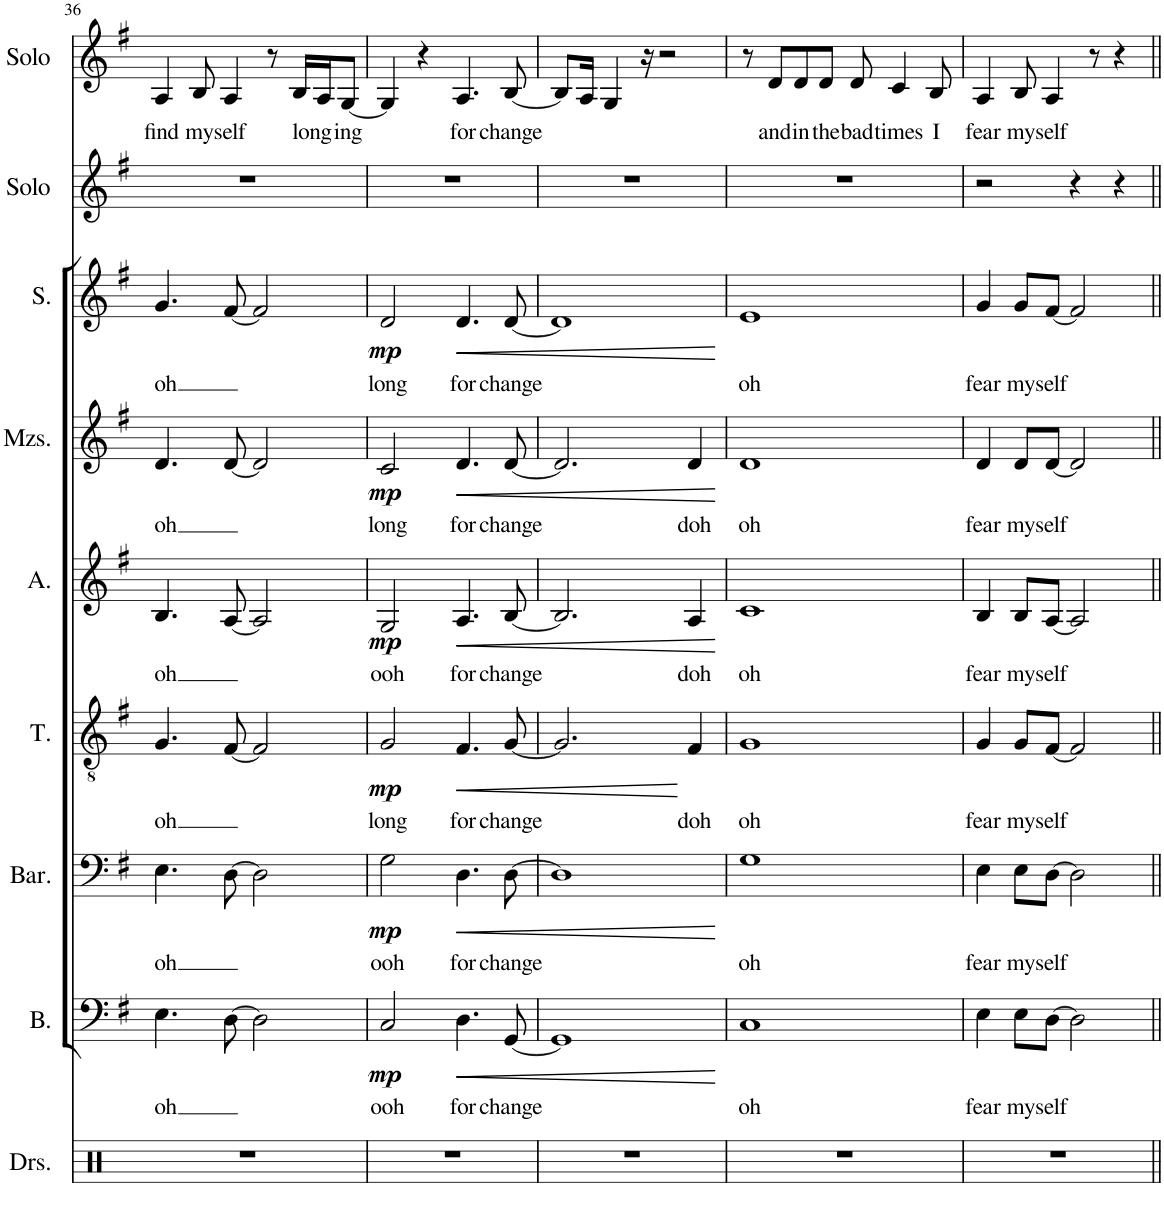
**kern	**kern	**text	**dynam	**kern	**text	**dynam	**kern	**text	**dynam	**kern	**text	**dynam	**kern	**text	**dynam	**kern	**text	**dynam	**kern	**kern	**text
*part9	*part8	*part8	*part8	*part7	*part7	*part7	*part6	*part6	*part6	*part5	*part5	*part5	*part4	*part4	*part4	*part3	*part3	*part3	*part2	*part1	*part1
*staff9	*staff8	*staff8	*staff8	*staff7	*staff7	*staff7	*staff6	*staff6	*staff6	*staff5	*staff5	*staff5	*staff4	*staff4	*staff4	*staff3	*staff3	*staff3	*staff2	*staff1	*staff1
*I"Drumset	*I"Bass	*	*	*I"Baritone	*	*	*I"Tenor	*	*	*I"Alto	*	*	*I"Mezzo-soprano	*	*	*I"Soprano	*	*	*I"Solo	*I"Solo	*
*I'Drs.	*I'B.	*	*	*I'Bar.	*	*	*I'T.	*	*	*I'A.	*	*	*I'Mzs.	*	*	*I'S.	*	*	*I'Solo	*I'Solo	*
!!LO:PB:g=z
*clefX	*clefF4	*	*	*clefF4	*	*	*clefGv2	*	*	*clefG2	*	*	*clefG2	*	*	*clefG2	*	*	*clefG2	*clefG2	*
*k[]	*k[f#]	*	*	*k[f#]	*	*	*k[f#]	*	*	*k[f#]	*	*	*k[f#]	*	*	*k[f#]	*	*	*k[f#]	*k[f#]	*
*M4/4	*M4/4	*	*	*M4/4	*	*	*M4/4	*	*	*M4/4	*	*	*M4/4	*	*	*M4/4	*	*	*M4/4	*M4/4	*
=36	=36	=36	=36	=36	=36	=36	=36	=36	=36	=36	=36	=36	=36	=36	=36	=36	=36	=36	=36	=36	=36
!	!	!LO:LY:b	!	!	!LO:LY:b	!	!	!LO:LY:b	!	!	!LO:LY:b	!	!	!LO:LY:b	!	!	!LO:LY:b	!	!	!	!LO:LY:b
1r	4.E\	oh	.	4.E\	oh	.	4.G/	oh	.	4.B/	oh	.	4.d/	oh	.	4.g/	oh	.	1r	4A/	find
!	!	!	!	!	!	!	!	!	!	!	!	!	!	!	!	!	!	!	!	!	!LO:LY:b
.	.	.	.	.	.	.	.	.	.	.	.	.	.	.	.	.	.	.	.	8B/	my-
!	!	!	!	!	!	!	!	!	!	!	!	!	!	!	!	!	!	!	!	!	!LO:LY:b
.	[8D\	.	.	[8D\	.	.	[8F#/	.	.	[8A/	.	.	[8d/	.	.	[8f#/	.	.	.	4A/	-self
.	2D\]	.	.	2D\]	.	.	2F#/]	.	.	2A/]	.	.	2d/]	.	.	2f#/]	.	.	.	.	.
.	.	.	.	.	.	.	.	.	.	.	.	.	.	.	.	.	.	.	.	8r	.
!	!	!	!	!	!	!	!	!	!	!	!	!	!	!	!	!	!	!	!	!	!LO:LY:b
.	.	.	.	.	.	.	.	.	.	.	.	.	.	.	.	.	.	.	.	16B/LL	long-
.	.	.	.	.	.	.	.	.	.	.	.	.	.	.	.	.	.	.	.	16A/J	.
!	!	!	!	!	!	!	!	!	!	!	!	!	!	!	!	!	!	!	!	!	!LO:LY:b
.	.	.	.	.	.	.	.	.	.	.	.	.	.	.	.	.	.	.	.	[8G/J	-ing
=37	=37	=37	=37	=37	=37	=37	=37	=37	=37	=37	=37	=37	=37	=37	=37	=37	=37	=37	=37	=37	=37
!	!	!LO:LY:b	!LO:DY:b	!	!LO:LY:b	!LO:DY:b	!	!LO:LY:b	!LO:DY:b	!	!LO:LY:b	!LO:DY:b	!	!LO:LY:b	!LO:DY:b	!	!LO:LY:b	!LO:DY:b	!	!	!
1r	2C/	ooh	mp	2G\	ooh	mp	2G/	long	mp	2G/	ooh	mp	2c/	long	mp	2d/	long	mp	1r	4G/]	.
.	.	.	.	.	.	.	.	.	.	.	.	.	.	.	.	.	.	.	.	4r	.
!	!	!LO:LY:b	!LO:HP:b	!	!LO:LY:b	!LO:HP:b	!	!LO:LY:b	!LO:HP:b	!	!LO:LY:b	!LO:HP:b	!	!LO:LY:b	!LO:HP:b	!	!LO:LY:b	!LO:HP:b	!	!	!LO:LY:b
.	4.D\	for	<	4.D\	for	<	4.F#/	for	<	4.A/	for	<	4.d/	for	<	4.d/	for	<	.	4.A/	for
!	!	!LO:LY:b	!	!	!LO:LY:b	!	!	!LO:LY:b	!	!	!LO:LY:b	!	!	!LO:LY:b	!	!	!LO:LY:b	!	!	!	!LO:LY:b
.	[8GG/	change	.	[8D\	change	.	[8G/	change	.	[8B/	change	.	[8d/	change	.	[8d/	change	.	.	[8B/	change
=38	=38	=38	=38	=38	=38	=38	=38	=38	=38	=38	=38	=38	=38	=38	=38	=38	=38	=38	=38	=38	=38
1r	1GG]	.	.	1D]	.	.	2.G/]	.	.	2.B/]	.	.	2.d/]	.	.	1d]	.	.	1r	8B/L]	.
.	.	.	.	.	.	.	.	.	.	.	.	.	.	.	.	.	.	.	.	16A/Jk	.
.	.	.	.	.	.	.	.	.	.	.	.	.	.	.	.	.	.	.	.	4G/	.
.	.	.	.	.	.	.	.	.	.	.	.	.	.	.	.	.	.	.	.	16r	.
.	.	.	.	.	.	.	.	.	.	.	.	.	.	.	.	.	.	.	.	2r	.
!	!	!	!	!	!	!	!	!LO:LY:b	!	!	!LO:LY:b	!	!	!LO:LY:b	!	!	!	!	!	!	!
.	.	.	.	.	.	.	4F#/	doh	[	4A/	doh	.	4d/	doh	.	.	.	.	.	.	.
.	.	.	[	.	.	[	.	.	.	.	.	[	.	.	[	.	.	[	.	.	.
=39	=39	=39	=39	=39	=39	=39	=39	=39	=39	=39	=39	=39	=39	=39	=39	=39	=39	=39	=39	=39	=39
!	!	!LO:LY:b	!	!	!LO:LY:b	!	!	!LO:LY:b	!	!	!LO:LY:b	!	!	!LO:LY:b	!	!	!LO:LY:b	!	!	!	!
1r	1C	oh	.	1G	oh	.	1G	oh	.	1c	oh	.	1d	oh	.	1e	oh	.	1r	8r	.
!	!	!	!	!	!	!	!	!	!	!	!	!	!	!	!	!	!	!	!	!	!LO:LY:b
.	.	.	.	.	.	.	.	.	.	.	.	.	.	.	.	.	.	.	.	8d/L	and
!	!	!	!	!	!	!	!	!	!	!	!	!	!	!	!	!	!	!	!	!	!LO:LY:b
.	.	.	.	.	.	.	.	.	.	.	.	.	.	.	.	.	.	.	.	8d/	in
!	!	!	!	!	!	!	!	!	!	!	!	!	!	!	!	!	!	!	!	!	!LO:LY:b
.	.	.	.	.	.	.	.	.	.	.	.	.	.	.	.	.	.	.	.	8d/J	the
!	!	!	!	!	!	!	!	!	!	!	!	!	!	!	!	!	!	!	!	!	!LO:LY:b
.	.	.	.	.	.	.	.	.	.	.	.	.	.	.	.	.	.	.	.	8d/	bad
!	!	!	!	!	!	!	!	!	!	!	!	!	!	!	!	!	!	!	!	!	!LO:LY:b
.	.	.	.	.	.	.	.	.	.	.	.	.	.	.	.	.	.	.	.	4c/	times
!	!	!	!	!	!	!	!	!	!	!	!	!	!	!	!	!	!	!	!	!	!LO:LY:b
.	.	.	.	.	.	.	.	.	.	.	.	.	.	.	.	.	.	.	.	8B/	I
=40	=40	=40	=40	=40	=40	=40	=40	=40	=40	=40	=40	=40	=40	=40	=40	=40	=40	=40	=40	=40	=40
!	!	!LO:LY:b	!	!	!LO:LY:b	!	!	!LO:LY:b	!	!	!LO:LY:b	!	!	!LO:LY:b	!	!	!LO:LY:b	!	!	!	!LO:LY:b
1r	4E\	fear	.	4E\	fear	.	4G/	fear	.	4B/	fear	.	4d/	fear	.	4g/	fear	.	2r	4A/	fear
!	!	!LO:LY:b	!	!	!LO:LY:b	!	!	!LO:LY:b	!	!	!LO:LY:b	!	!	!LO:LY:b	!	!	!LO:LY:b	!	!	!	!LO:LY:b
.	8E\L	my-	.	8E\L	my-	.	8G/L	my-	.	8B/L	my-	.	8d/L	my-	.	8g/L	my-	.	.	8B/	my-
!	!	!LO:LY:b	!	!	!LO:LY:b	!	!	!LO:LY:b	!	!	!LO:LY:b	!	!	!LO:LY:b	!	!	!LO:LY:b	!	!	!	!LO:LY:b
.	[8D\J	-self	.	[8D\J	-self	.	[8F#/J	-self	.	[8A/J	-self	.	[8d/J	-self	.	[8f#/J	-self	.	.	4A/	-self
.	2D\]	.	.	2D\]	.	.	2F#/]	.	.	2A/]	.	.	2d/]	.	.	2f#/]	.	.	4r	.	.
.	.	.	.	.	.	.	.	.	.	.	.	.	.	.	.	.	.	.	.	8r	.
.	.	.	.	.	.	.	.	.	.	.	.	.	.	.	.	.	.	.	4r	4r	.
=||	=||	=||	=||	=||	=||	=||	=||	=||	=||	=||	=||	=||	=||	=||	=||	=||	=||	=||	=||	=||	=||
*-	*-	*-	*-	*-	*-	*-	*-	*-	*-	*-	*-	*-	*-	*-	*-	*-	*-	*-	*-	*-	*-
